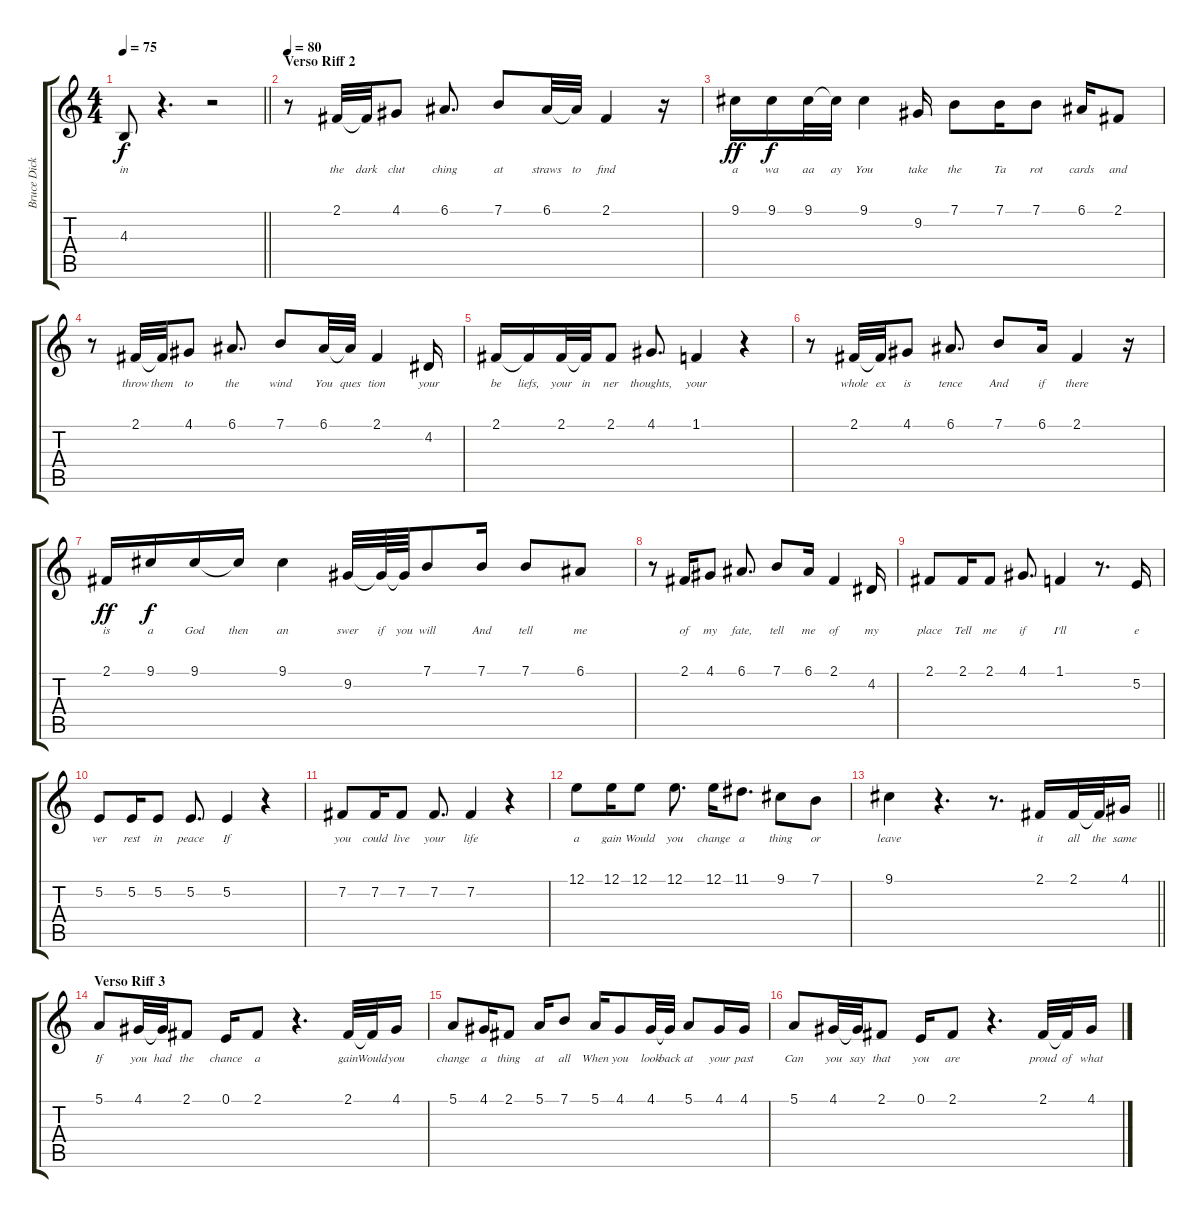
\track ("Bruce Dickinson" "Bruce Dick") {instrument lead2sawtooth}
\staff {score tabs}
\tuning (E4 B3 G3 D3 A2 E2) {hide}
\ts (4 4)
\tempo 75
\clef g2
\barLineRight lightlight
\ks c
4.3.8{lyrics (0 "in") lyrics (1 "") lyrics (2 "") lyrics (3 "") lyrics (4 "") dy f} r.4{d} r.2 |
\section ("" "Verso Riff 2")
\tempo 80
r.8 2.1.32{lyrics (0 "the") lyrics (1 "") lyrics (2 "") lyrics (3 "") lyrics (4 "")} 2.1{t}.32{lyrics (0 "dark") lyrics (1 "") lyrics (2 "") lyrics (3 "") lyrics (4 "")} 4.1.8{lyrics (0 "clut") lyrics (1 "") lyrics (2 "") lyrics (3 "") lyrics (4 "")} 6.1.8{d lyrics (0 "ching") lyrics (1 "") lyrics (2 "") lyrics (3 "") lyrics (4 "")} 7.1.8{lyrics (0 "at") lyrics (1 "") lyrics (2 "") lyrics (3 "") lyrics (4 "")} 6.1.32{lyrics (0 "straws") lyrics (1 "") lyrics (2 "") lyrics (3 "") lyrics (4 "")} 6.1{t}.32{lyrics (0 "to") lyrics (1 "") lyrics (2 "") lyrics (3 "") lyrics (4 "")} 2.1.4{lyrics (0 "find") lyrics (1 "") lyrics (2 "") lyrics (3 "") lyrics (4 "")} r.16 |
9.1.16{lyrics (0 "a") lyrics (1 "") lyrics (2 "") lyrics (3 "") lyrics (4 "") dy ff} 9.1.16{lyrics (0 "wa") lyrics (1 "") lyrics (2 "") lyrics (3 "") lyrics (4 "") dy f} 9.1.32{lyrics (0 "aa") lyrics (1 "") lyrics (2 "") lyrics (3 "") lyrics (4 "")} 9.1{t}.32{lyrics (0 "ay") lyrics (1 "") lyrics (2 "") lyrics (3 "") lyrics (4 "")} 9.1.4{lyrics (0 "You") lyrics (1 "") lyrics (2 "") lyrics (3 "") lyrics (4 "")} 9.2.16{lyrics (0 "take") lyrics (1 "") lyrics (2 "") lyrics (3 "") lyrics (4 "")} 7.1.8{lyrics (0 "the") lyrics (1 "") lyrics (2 "") lyrics (3 "") lyrics (4 "")} 7.1.16{lyrics (0 "Ta") lyrics (1 "") lyrics (2 "") lyrics (3 "") lyrics (4 "")} 7.1.8{lyrics (0 "rot") lyrics (1 "") lyrics (2 "") lyrics (3 "") lyrics (4 "")} 6.1.16{lyrics (0 "cards") lyrics (1 "") lyrics (2 "") lyrics (3 "") lyrics (4 "")} 2.1.8{lyrics (0 "and") lyrics (1 "") lyrics (2 "") lyrics (3 "") lyrics (4 "")} |
r.8 2.1.32{lyrics (0 "throw") lyrics (1 "") lyrics (2 "") lyrics (3 "") lyrics (4 "")} 2.1{t}.32{lyrics (0 "them") lyrics (1 "") lyrics (2 "") lyrics (3 "") lyrics (4 "")} 4.1.8{lyrics (0 "to") lyrics (1 "") lyrics (2 "") lyrics (3 "") lyrics (4 "")} 6.1.8{d lyrics (0 "the") lyrics (1 "") lyrics (2 "") lyrics (3 "") lyrics (4 "")} 7.1.8{lyrics (0 "wind") lyrics (1 "") lyrics (2 "") lyrics (3 "") lyrics (4 "")} 6.1.32{lyrics (0 "You") lyrics (1 "") lyrics (2 "") lyrics (3 "") lyrics (4 "")} 6.1{t}.32{lyrics (0 "ques") lyrics (1 "") lyrics (2 "") lyrics (3 "") lyrics (4 "")} 2.1.4{lyrics (0 "tion") lyrics (1 "") lyrics (2 "") lyrics (3 "") lyrics (4 "")} 4.2.16{lyrics (0 "your") lyrics (1 "") lyrics (2 "") lyrics (3 "") lyrics (4 "")} |
2.1.16{lyrics (0 "be") lyrics (1 "") lyrics (2 "") lyrics (3 "") lyrics (4 "")} 2.1{t}.16{lyrics (0 "liefs,") lyrics (1 "") lyrics (2 "") lyrics (3 "") lyrics (4 "")} 2.1.32{lyrics (0 "your") lyrics (1 "") lyrics (2 "") lyrics (3 "") lyrics (4 "")} 2.1{t}.32{lyrics (0 "in") lyrics (1 "") lyrics (2 "") lyrics (3 "") lyrics (4 "")} 2.1.8{lyrics (0 "ner") lyrics (1 "") lyrics (2 "") lyrics (3 "") lyrics (4 "")} 4.1.8{d lyrics (0 "thoughts,") lyrics (1 "") lyrics (2 "") lyrics (3 "") lyrics (4 "")} 1.1.4{lyrics (0 "your") lyrics (1 "") lyrics (2 "") lyrics (3 "") lyrics (4 "")} r.4 |
r.8 2.1.32{lyrics (0 "whole") lyrics (1 "") lyrics (2 "") lyrics (3 "") lyrics (4 "")} 2.1{t}.32{lyrics (0 "ex") lyrics (1 "") lyrics (2 "") lyrics (3 "") lyrics (4 "")} 4.1.8{lyrics (0 "is") lyrics (1 "") lyrics (2 "") lyrics (3 "") lyrics (4 "")} 6.1.8{d lyrics (0 "tence") lyrics (1 "") lyrics (2 "") lyrics (3 "") lyrics (4 "")} 7.1.8{lyrics (0 "And") lyrics (1 "") lyrics (2 "") lyrics (3 "") lyrics (4 "")} 6.1.16{lyrics (0 "if") lyrics (1 "") lyrics (2 "") lyrics (3 "") lyrics (4 "")} 2.1.4{lyrics (0 "there") lyrics (1 "") lyrics (2 "") lyrics (3 "") lyrics (4 "")} r.16 |
2.1.16{lyrics (0 "is") lyrics (1 "") lyrics (2 "") lyrics (3 "") lyrics (4 "") dy ff} 9.1.16{lyrics (0 "a") lyrics (1 "") lyrics (2 "") lyrics (3 "") lyrics (4 "") dy f} 9.1.16{lyrics (0 "God") lyrics (1 "") lyrics (2 "") lyrics (3 "") lyrics (4 "")} 9.1{t}.16{lyrics (0 "then") lyrics (1 "") lyrics (2 "") lyrics (3 "") lyrics (4 "")} 9.1.4{lyrics (0 "an") lyrics (1 "") lyrics (2 "") lyrics (3 "") lyrics (4 "")} 9.2.32{lyrics (0 "swer") lyrics (1 "") lyrics (2 "") lyrics (3 "") lyrics (4 "")} 9.2{t}.64{lyrics (0 "if") lyrics (1 "") lyrics (2 "") lyrics (3 "") lyrics (4 "")} 9.2{t}.64{lyrics (0 "you") lyrics (1 "") lyrics (2 "") lyrics (3 "") lyrics (4 "")} 7.1.8{lyrics (0 "will") lyrics (1 "") lyrics (2 "") lyrics (3 "") lyrics (4 "")} 7.1.16{lyrics (0 "And") lyrics (1 "") lyrics (2 "") lyrics (3 "") lyrics (4 "")} 7.1.8{lyrics (0 "tell") lyrics (1 "") lyrics (2 "") lyrics (3 "") lyrics (4 "")} 6.1.8{lyrics (0 "me") lyrics (1 "") lyrics (2 "") lyrics (3 "") lyrics (4 "")} |
r.8 2.1.16{lyrics (0 "of") lyrics (1 "") lyrics (2 "") lyrics (3 "") lyrics (4 "")} 4.1.8{lyrics (0 "my") lyrics (1 "") lyrics (2 "") lyrics (3 "") lyrics (4 "")} 6.1.8{d lyrics (0 "fate,") lyrics (1 "") lyrics (2 "") lyrics (3 "") lyrics (4 "")} 7.1.8{lyrics (0 "tell") lyrics (1 "") lyrics (2 "") lyrics (3 "") lyrics (4 "")} 6.1.16{lyrics (0 "me") lyrics (1 "") lyrics (2 "") lyrics (3 "") lyrics (4 "")} 2.1.4{lyrics (0 "of") lyrics (1 "") lyrics (2 "") lyrics (3 "") lyrics (4 "")} 4.2.16{lyrics (0 "my") lyrics (1 "") lyrics (2 "") lyrics (3 "") lyrics (4 "")} |
2.1.8{lyrics (0 "place") lyrics (1 "") lyrics (2 "") lyrics (3 "") lyrics (4 "")} 2.1.16{lyrics (0 "Tell") lyrics (1 "") lyrics (2 "") lyrics (3 "") lyrics (4 "")} 2.1.8{lyrics (0 "me") lyrics (1 "") lyrics (2 "") lyrics (3 "") lyrics (4 "")} 4.1.8{d lyrics (0 "if") lyrics (1 "") lyrics (2 "") lyrics (3 "") lyrics (4 "")} 1.1.4{lyrics (0 "I'll") lyrics (1 "") lyrics (2 "") lyrics (3 "") lyrics (4 "")} r.8{d} 5.2.16{lyrics (0 "e") lyrics (1 "") lyrics (2 "") lyrics (3 "") lyrics (4 "")} |
5.2.8{lyrics (0 "ver") lyrics (1 "") lyrics (2 "") lyrics (3 "") lyrics (4 "")} 5.2.16{lyrics (0 "rest") lyrics (1 "") lyrics (2 "") lyrics (3 "") lyrics (4 "")} 5.2.8{lyrics (0 "in") lyrics (1 "") lyrics (2 "") lyrics (3 "") lyrics (4 "")} 5.2.8{d lyrics (0 "peace") lyrics (1 "") lyrics (2 "") lyrics (3 "") lyrics (4 "")} 5.2.4{lyrics (0 "If") lyrics (1 "") lyrics (2 "") lyrics (3 "") lyrics (4 "")} r.4 |
7.2.8{lyrics (0 "you") lyrics (1 "") lyrics (2 "") lyrics (3 "") lyrics (4 "")} 7.2.16{lyrics (0 "could") lyrics (1 "") lyrics (2 "") lyrics (3 "") lyrics (4 "")} 7.2.8{lyrics (0 "live") lyrics (1 "") lyrics (2 "") lyrics (3 "") lyrics (4 "")} 7.2.8{d lyrics (0 "your") lyrics (1 "") lyrics (2 "") lyrics (3 "") lyrics (4 "")} 7.2.4{lyrics (0 "life") lyrics (1 "") lyrics (2 "") lyrics (3 "") lyrics (4 "")} r.4 |
12.1.8{lyrics (0 "a") lyrics (1 "") lyrics (2 "") lyrics (3 "") lyrics (4 "")} 12.1.16{lyrics (0 "gain") lyrics (1 "") lyrics (2 "") lyrics (3 "") lyrics (4 "")} 12.1.8{lyrics (0 "Would") lyrics (1 "") lyrics (2 "") lyrics (3 "") lyrics (4 "")} 12.1.8{d lyrics (0 "you") lyrics (1 "") lyrics (2 "") lyrics (3 "") lyrics (4 "")} 12.1.16{lyrics (0 "change") lyrics (1 "") lyrics (2 "") lyrics (3 "") lyrics (4 "")} 11.1.8{d lyrics (0 "a") lyrics (1 "") lyrics (2 "") lyrics (3 "") lyrics (4 "")} 9.1.8{lyrics (0 "thing") lyrics (1 "") lyrics (2 "") lyrics (3 "") lyrics (4 "")} 7.1.8{lyrics (0 "or") lyrics (1 "") lyrics (2 "") lyrics (3 "") lyrics (4 "")} |
\barLineRight lightlight
9.1.4{lyrics (0 "leave") lyrics (1 "") lyrics (2 "") lyrics (3 "") lyrics (4 "")} r.4{d} r.8{d} 2.1.16{lyrics (0 "it") lyrics (1 "") lyrics (2 "") lyrics (3 "") lyrics (4 "")} 2.1.32{lyrics (0 "all") lyrics (1 "") lyrics (2 "") lyrics (3 "") lyrics (4 "")} 2.1{t}.32{lyrics (0 "the") lyrics (1 "") lyrics (2 "") lyrics (3 "") lyrics (4 "")} 4.1.16{lyrics (0 "same") lyrics (1 "") lyrics (2 "") lyrics (3 "") lyrics (4 "")} |
\section ("" "Verso Riff 3")
5.1.8{lyrics (0 "If") lyrics (1 "") lyrics (2 "") lyrics (3 "") lyrics (4 "")} 4.1.32{lyrics (0 "you") lyrics (1 "") lyrics (2 "") lyrics (3 "") lyrics (4 "")} 4.1{t}.32{lyrics (0 "had") lyrics (1 "") lyrics (2 "") lyrics (3 "") lyrics (4 "")} 2.1.8{lyrics (0 "the") lyrics (1 "") lyrics (2 "") lyrics (3 "") lyrics (4 "")} 0.1.16{lyrics (0 "chance") lyrics (1 "") lyrics (2 "") lyrics (3 "") lyrics (4 "")} 2.1.8{lyrics (0 "a") lyrics (1 "") lyrics (2 "") lyrics (3 "") lyrics (4 "")} r.4{d} 2.1.32{lyrics (0 "gain") lyrics (1 "") lyrics (2 "") lyrics (3 "") lyrics (4 "")} 2.1{t}.32{lyrics (0 "Would") lyrics (1 "") lyrics (2 "") lyrics (3 "") lyrics (4 "")} 4.1.16{lyrics (0 "you") lyrics (1 "") lyrics (2 "") lyrics (3 "") lyrics (4 "")} |
5.1.8{lyrics (0 "change") lyrics (1 "") lyrics (2 "") lyrics (3 "") lyrics (4 "")} 4.1.16{lyrics (0 "a") lyrics (1 "") lyrics (2 "") lyrics (3 "") lyrics (4 "")} 2.1.8{lyrics (0 "thing") lyrics (1 "") lyrics (2 "") lyrics (3 "") lyrics (4 "")} 5.1.16{lyrics (0 "at") lyrics (1 "") lyrics (2 "") lyrics (3 "") lyrics (4 "")} 7.1.8{lyrics (0 "all") lyrics (1 "") lyrics (2 "") lyrics (3 "") lyrics (4 "")} 5.1.16{lyrics (0 "When") lyrics (1 "") lyrics (2 "") lyrics (3 "") lyrics (4 "")} 4.1.8{lyrics (0 "you") lyrics (1 "") lyrics (2 "") lyrics (3 "") lyrics (4 "")} 4.1.32{lyrics (0 "look") lyrics (1 "") lyrics (2 "") lyrics (3 "") lyrics (4 "")} 4.1{t}.32{lyrics (0 "back") lyrics (1 "") lyrics (2 "") lyrics (3 "") lyrics (4 "")} 5.1.8{lyrics (0 "at") lyrics (1 "") lyrics (2 "") lyrics (3 "") lyrics (4 "")} 4.1.16{lyrics (0 "your") lyrics (1 "") lyrics (2 "") lyrics (3 "") lyrics (4 "")} 4.1.16{lyrics (0 "past") lyrics (1 "") lyrics (2 "") lyrics (3 "") lyrics (4 "")} |
5.1.8{lyrics (0 "Can") lyrics (1 "") lyrics (2 "") lyrics (3 "") lyrics (4 "")} 4.1.32{lyrics (0 "you") lyrics (1 "") lyrics (2 "") lyrics (3 "") lyrics (4 "")} 4.1{t}.32{lyrics (0 "say") lyrics (1 "") lyrics (2 "") lyrics (3 "") lyrics (4 "")} 2.1.8{lyrics (0 "that") lyrics (1 "") lyrics (2 "") lyrics (3 "") lyrics (4 "")} 0.1.16{lyrics (0 "you") lyrics (1 "") lyrics (2 "") lyrics (3 "") lyrics (4 "")} 2.1.8{lyrics (0 "are") lyrics (1 "") lyrics (2 "") lyrics (3 "") lyrics (4 "")} r.4{d} 2.1.32{lyrics (0 "proud") lyrics (1 "") lyrics (2 "") lyrics (3 "") lyrics (4 "")} 2.1{t}.32{lyrics (0 "of") lyrics (1 "") lyrics (2 "") lyrics (3 "") lyrics (4 "")} 4.1.16{lyrics (0 "what") lyrics (1 "") lyrics (2 "") lyrics (3 "") lyrics (4 "")}
